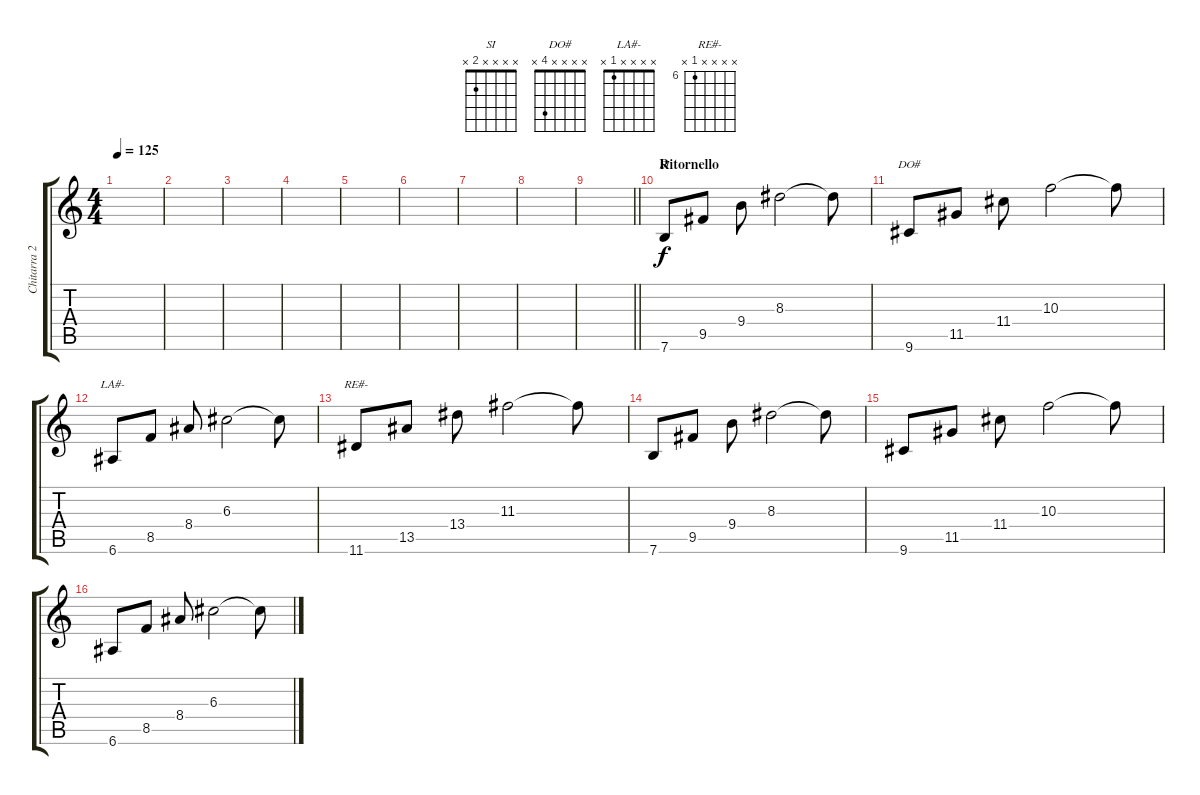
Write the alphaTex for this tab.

\track ("Chitarra 2" "Chitarra 2") {instrument electricguitarjazz}
\staff {score tabs}
\tuning (E4 B3 G3 D3 A2 E2) {hide}
\chord ("SI" x x x x 2 x)
\chord ("DO#" x x x x 4 x)
\chord ("LA#-" x x x x 1 x)
\chord ("RE#-" x x x x 6 x) {firstfret 6}
\ts (4 4)
\tempo 125
\clef g2
\ks c
|
|
|
|
|
|
|
|
\barLineRight lightlight
|
\section ("" "Ritornello")
7.6.8{ch "SI" dy f} 9.5.8 9.4.8 8.3.2 8.3{t}.8 |
9.6.8{ch "DO#"} 11.5.8 11.4.8 10.3.2 10.3{t}.8 |
6.6.8{ch "LA#-"} 8.5.8 8.4.8 6.3.2 6.3{t}.8 |
11.6.8{ch "RE#-"} 13.5.8 13.4.8 11.3.2 11.3{t}.8 |
7.6.8 9.5.8 9.4.8 8.3.2 8.3{t}.8 |
9.6.8 11.5.8 11.4.8 10.3.2 10.3{t}.8 |
6.6.8 8.5.8 8.4.8 6.3.2 6.3{t}.8
